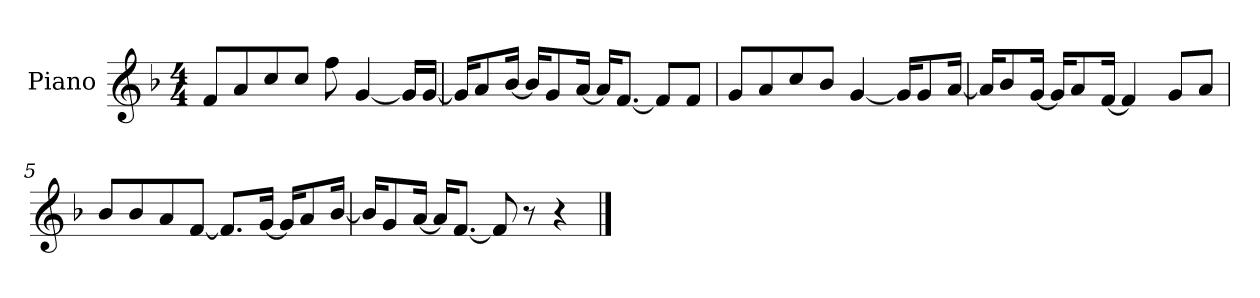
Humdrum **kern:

**kern
*part1
*staff1
*I"Piano
*I'P-no
*clefG2
*k[b-]
*M4/4
*MM90
=1
8f/L
8a/
8cc/
8cc/J
8ff\
[4g/
16g/LL]
[16g/JJ
=2
16g/KL]
8a/
[16b-/Jk
16b-/KL]
8g/
[16a/Jk
16a/KL]
[8.f/J
8f/L]
8f/J
=3
8g/L
8a/
8cc/
8b-/J
[4g/
16g/KL]
8g/
[16a/Jk
=4
16a/KL]
8b-/
[16g/Jk
16g/KL]
8a/
[16f/Jk
4f/]
8g/L
8a/J
!!LO:LB:g=z
=5
8b-/L
8b-/
8a/
[8f/J
8.f/L]
[16g/Jk
16g/KL]
8a/
[16b-/Jk
=6
16b-/KL]
8g/
[16a/Jk
16a/KL]
[8.f/J
8f/]
8r
4r
==
*-
